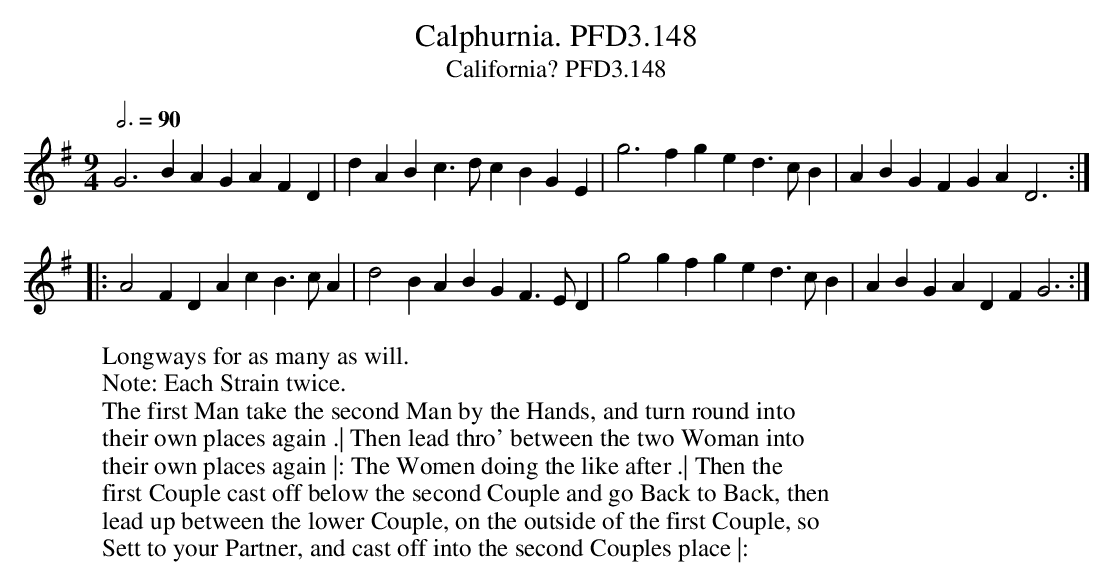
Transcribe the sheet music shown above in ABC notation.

X:1
T:Calphurnia. PFD3.148
T:California? PFD3.148
M:9/4
L:1/4
W:Longways for as many as will.
W:Note: Each Strain twice.
W:The first Man take the second Man by the Hands, and turn round into
W:their own places again .| Then lead thro' between the two Woman into
W:their own places again |: The Women doing the like after .| Then the
W:first Couple cast off below the second Couple and go Back to Back, then
W:lead up between the lower Couple, on the outside of the first Couple, so
W:Sett to your Partner, and cast off into the second Couples place |:
Q:3/4=90
K:G
G3 BAG AFD | dAB c>dc BGE | g3 fge d>cB | ABG FGA D3 :|
|:A2F DAc B>cA| d2B ABG F>ED | g2g fge d>cB | ABG ADF G3 :|
